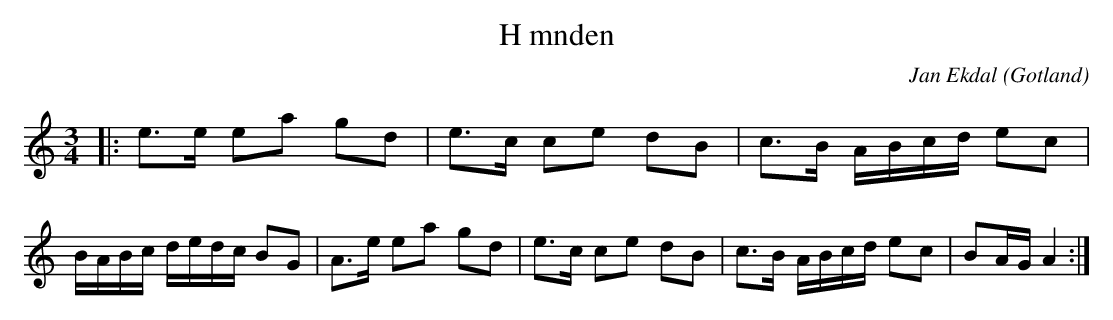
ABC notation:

X:1
T:H mnden
O:Gotland
C:Jan Ekdal
M:3/4
L:1/8
K:Am
|: e>e ea gd | e>c ce dB | c>B A/B/c/d/ ec | B/A/B/c/ d/e/d/c/ BG | A>e ea gd | e>c ce dB | c>B A/B/c/d/ ec | BA/G/ A2:|
